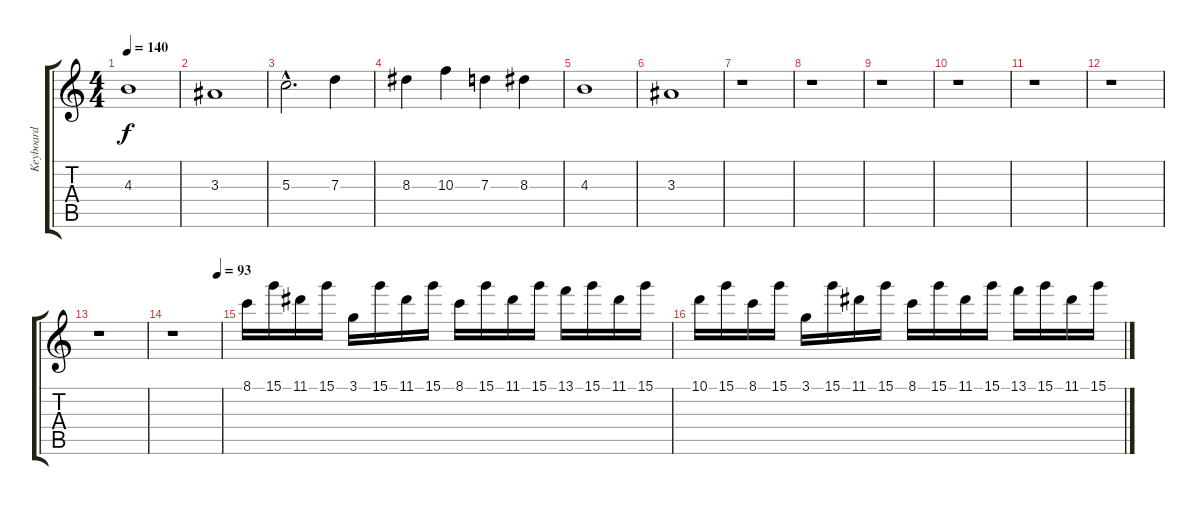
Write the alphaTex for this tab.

\track ("Keyboard" "Keyboard") {instrument acousticgrandpiano}
\staff {score tabs}
\tuning (E5 B4 G4 D4 A3 D3) {hide}
\ts (4 4)
\tempo 140
\clef g2
\ks c
4.3.1{dy f} |
3.3.1 |
5.3{hac}.2{d} 7.3.4 |
8.3.4 10.3.4 7.3.4 8.3.4 |
4.3.1 |
3.3.1 |
r.1 |
r.1 |
r.1 |
r.1 |
r.1 |
r.1 |
r.1 |
\tempo (93 0.9375)
r.1 |
8.1.16{instrument brightacousticpiano} 15.1.16 11.1.16 15.1.16 3.1.16 15.1.16 11.1.16 15.1.16 8.1.16 15.1.16 11.1.16 15.1.16 13.1.16 15.1.16 11.1.16 15.1.16 |
10.1.16 15.1.16 8.1.16 15.1.16 3.1.16 15.1.16 11.1.16 15.1.16 8.1.16 15.1.16 11.1.16 15.1.16 13.1.16 15.1.16 11.1.16 15.1.16
